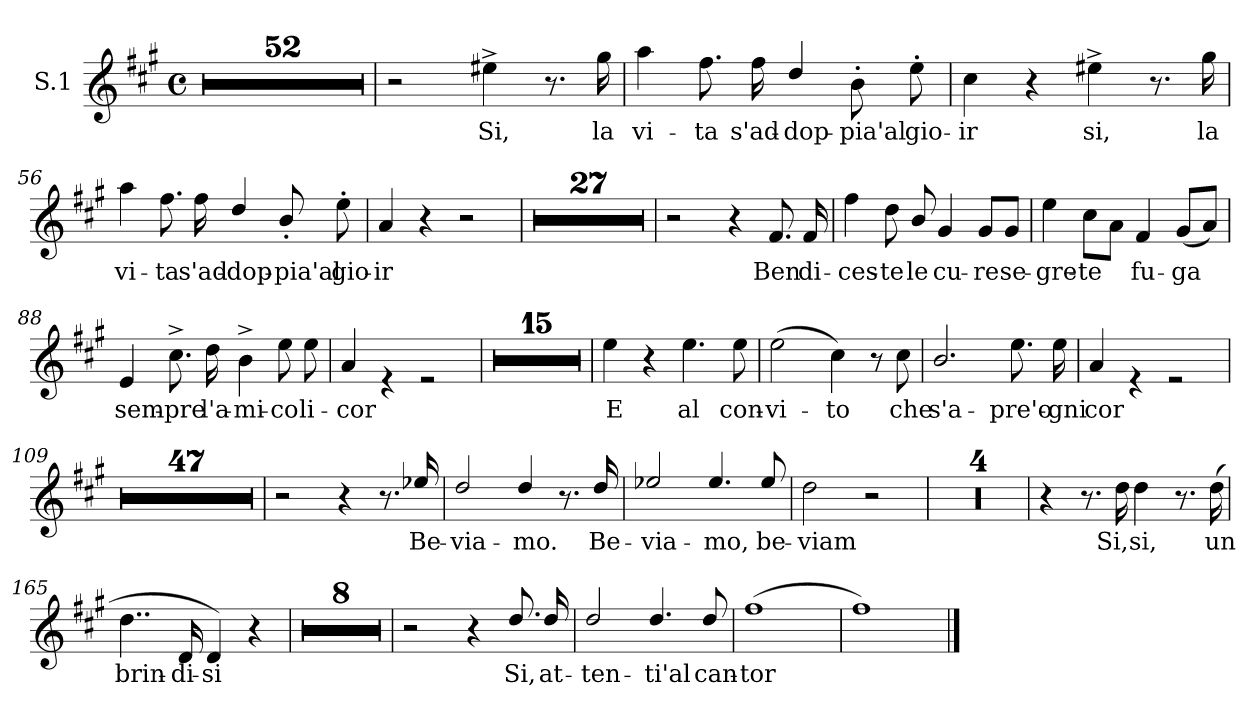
**kern	**text
*part1	*part1
*staff1	*staff1
*I"S.1	*
*I'S.1	*
*clefG2	*
*k[f#c#g#]	*
*A:	*
*M4/4	*
*met(c)	*
=1	=1
1r	.
=2	=2
1r	.
=3	=3
1r	.
=4	=4
1r	.
=5	=5
1r	.
!!LO:PB:g=z
=6	=6
1r	.
=7	=7
1r	.
=8	=8
1r	.
=9	=9
1r	.
=10	=10
1r	.
=11	=11
1r	.
=12	=12
1r	.
!!LO:LB:g=z
=13	=13
1r	.
=14	=14
1r	.
=15	=15
1r	.
=16	=16
1r	.
=17	=17
1r	.
=18	=18
1r	.
=19	=19
1r	.
!!LO:LB:g=z
=20	=20
1r	.
=21	=21
1r	.
=22	=22
1r	.
=23	=23
1r	.
=24	=24
1r	.
=25	=25
1r	.
!!LO:LB:g=z
=26	=26
1r	.
=27	=27
1r	.
=28	=28
1r	.
=29	=29
1r	.
=30	=30
1r	.
=31	=31
1r	.
!!LO:PB:g=z
=32	=32
1r	.
=33	=33
1r	.
=34	=34
1r	.
=35	=35
1r	.
!!LO:LB:g=z
=36	=36
1r	.
=37	=37
1r	.
=38	=38
1r	.
=39	=39
1r	.
=40	=40
1r	.
!!LO:LB:g=z
=41	=41
1r	.
=42	=42
1r	.
=43	=43
1r	.
=44	=44
1r	.
=45	=45
1r	.
=46	=46
1r	.
!!LO:PB:g=z
=47	=47
1r	.
=48	=48
1r	.
=49	=49
1r	.
=50	=50
1r	.
=51	=51
1r	.
=52	=52
1r	.
=53	=53
2r	.
4ee#X^\	Si,
8.r	.
16gg#\	la
!!LO:PB:g=z
=54	=54
4aa\	vi-
8.ff#\	-ta
16ff#\	s'ad-
4dd/	-dop-
8b'\	-pia'al
8ee'\	gio-
=55	=55
4cc#\	-ir
4r	.
4ee#X^\	si,
8.r	.
16gg#\	la
=56	=56
4aa\	vi-
8.ff#\	-ta
16ff#\	s'ad-
4dd/	-dop-
8b'/	-pia'al
8ee'\	gio-
=57	=57
4a/	-ir
4r	.
2r	.
=58	=58
1r	.
!!LO:LB:g=z
=59	=59
1r	.
=60	=60
1r	.
=61	=61
1r	.
=62	=62
1r	.
=63	=63
1r	.
!!LO:LB:g=z
=64	=64
1r	.
=65	=65
1r	.
=66	=66
1r	.
=67	=67
1r	.
=68	=68
1r	.
!!LO:PB:g=z
=69	=69
1r	.
=70	=70
1r	.
=71	=71
1r	.
=72	=72
1r	.
=73	=73
1r	.
=74	=74
1r	.
!!LO:LB:g=z
=75	=75
1r	.
=76	=76
1r	.
=77	=77
1r	.
=78	=78
1r	.
=79	=79
1r	.
=80	=80
1r	.
=81	=81
1r	.
=82	=82
1r	.
=83	=83
1r	.
=84	=84
1r	.
!!LO:PB:g=z
=85	=85
2r	.
4r	.
8.f#/	Ben
16f#/	di-
=86	=86
4ff#\	-ces-
8dd\	-te
8b/	le
4g#/	cu-
8g#/L	-re
8g#/J	se-
=87	=87
4ee\	-gre-
8cc#\L	-te
8a\J	.
4f#/	fu-
(8g#/L	-ga
8a/J)	.
=88	=88
4e/	sem-
8.cc#^\	-pre
16dd\	l'a-
4b^\	-mi-
8ee\	-co
8ee\	li-
=89	=89
4a/	-cor
4re	.
2re	.
=90	=90
1r	.
!!LO:LB:g=z
=91	=91
1r	.
=92	=92
1r	.
=93	=93
1r	.
=94	=94
1r	.
=95	=95
1r	.
=96	=96
1r	.
=97	=97
1r	.
!!LO:LB:g=z
=98	=98
1r	.
=99	=99
1r	.
=100	=100
1r	.
=101	=101
1r	.
=102	=102
1r	.
=103	=103
1r	.
=104	=104
1r	.
!!LO:PB:g=z
=105	=105
4ee\	E
4r	.
4.ee\	al
8ee\	con-
=106	=106
(>2ee\	-vi-
4cc#\)	-to
8r	.
8cc#\	che
=107	=107
2.b/	s'a-
8.ee\	-pre'o-
16ee\	-gni
=108	=108
4a/	cor
4re	.
2re	.
=109	=109
1r	.
=110	=110
1r	.
!!LO:LB:g=z
=111	=111
1r	.
=112	=112
1r	.
=113	=113
1r	.
=114	=114
1r	.
=115	=115
1r	.
!!LO:LB:g=z
=116	=116
1r	.
=117	=117
1r	.
=118	=118
1r	.
=119	=119
1r	.
=120	=120
1r	.
!!LO:PB:g=z
=121	=121
1r	.
=122	=122
1r	.
=123	=123
1r	.
=124	=124
1r	.
=125	=125
1r	.
!!LO:LB:g=z
=126	=126
1r	.
=127	=127
1r	.
=128	=128
1r	.
=129	=129
1r	.
=130	=130
1r	.
=131	=131
1r	.
!!LO:LB:g=z
=132	=132
1r	.
=133	=133
1r	.
=134	=134
1r	.
=135	=135
1r	.
=136	=136
1r	.
!!LO:LB:g=z
=137	=137
1r	.
=138	=138
1r	.
=139	=139
1r	.
=140	=140
1r	.
=141	=141
1r	.
!!LO:LB:g=z
=142	=142
1r	.
=143	=143
1r	.
=144	=144
1r	.
=145	=145
1r	.
=146	=146
1r	.
=147	=147
1r	.
!!LO:PB:g=z
=148	=148
1r	.
=149	=149
1r	.
=150	=150
1r	.
=151	=151
1r	.
=152	=152
1r	.
=153	=153
1r	.
!!LO:LB:g=z
=154	=154
1r	.
=155	=155
1r	.
=156	=156
2r	.
4r	.
8.r	.
16ee-X/	Be-
=157	=157
2dd/	-via-
4dd/	-mo.
8.r	.
16dd/	Be-
=158	=158
2ee-X/	-via-
4.ee-/	-mo,
8ee-/	be-
!!LO:PB:g=z
=159	=159
2dd\	-viam
2r	.
=160	=160
1r	.
=161	=161
1r	.
=162	=162
1r	.
=163	=163
1r	.
=164	=164
4r	.
8.r	.
16dd\	Si,
4dd\	si,
8.r	.
(>16dd\	un
=165	=165
4..dd\	brin-
16d/	-di-
4d/)	-si
4r	.
=166	=166
1r	.
=167	=167
1r	.
=168	=168
1r	.
!!LO:PB:g=z
=169	=169
1r	.
=170	=170
1r	.
=171	=171
1r	.
=172	=172
1r	.
=173	=173
1r	.
=174	=174
2r	.
4r	.
8.dd/	Si,
16dd/	at-
=175	=175
2dd/	-ten-
4.dd/	-ti'al
8dd/	can-
=176	=176
(>1ff#	-tor
!!LO:PB:g=z
=177	=177
1ff#)	.
==	==
*-	*-
